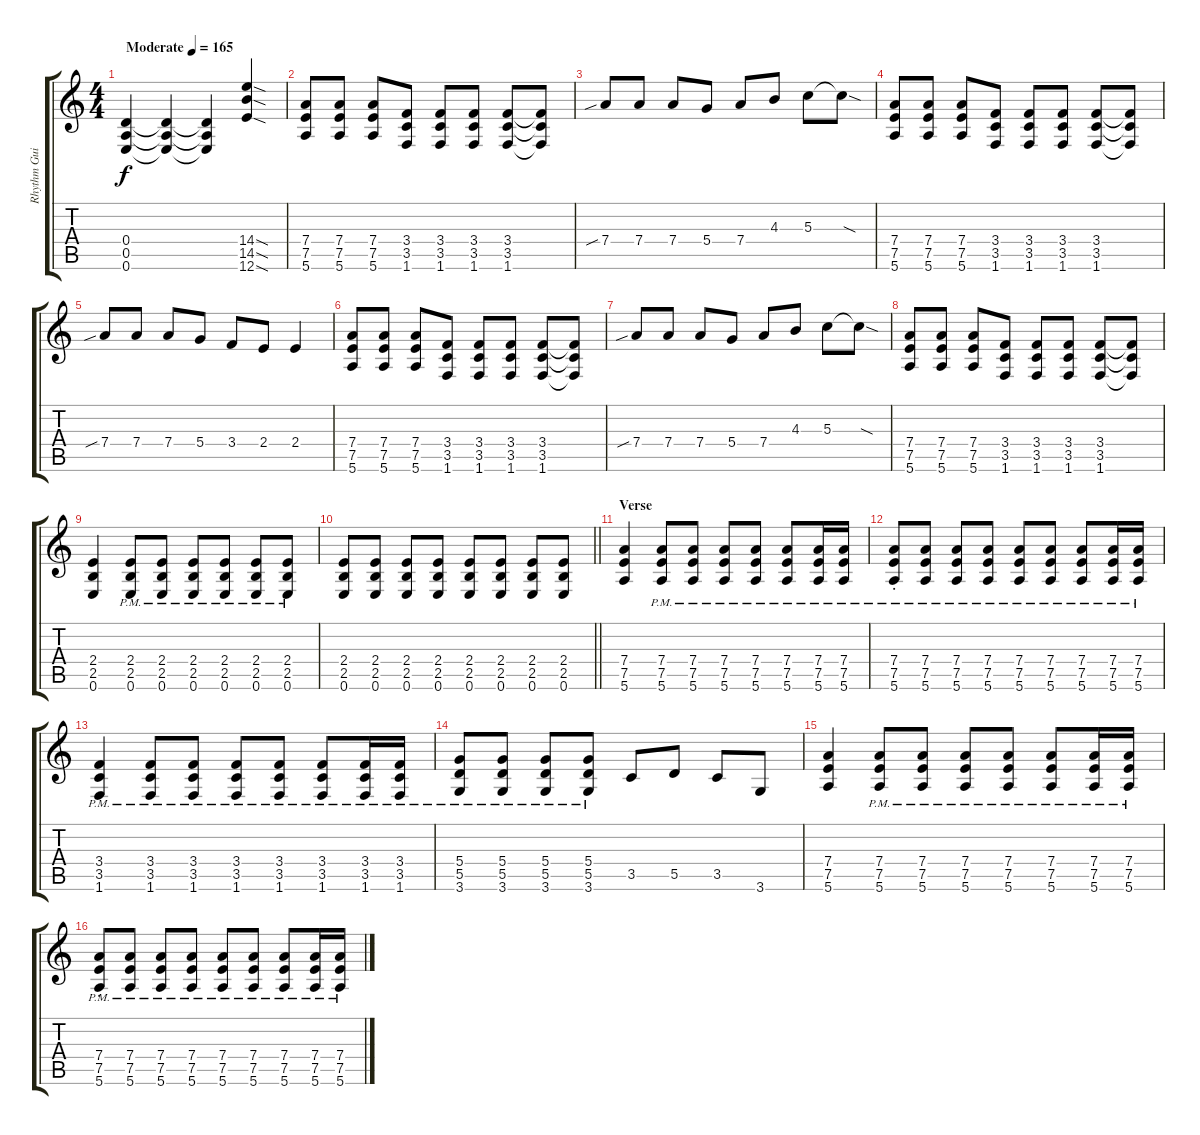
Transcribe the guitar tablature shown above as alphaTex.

\track ("Rhythm Guitar" "Rhythm Gui") {instrument distortionguitar}
\staff {score tabs}
\tuning (E4 B3 G3 D3 A2 E2) {hide}
\ts (4 4)
\tempo (165 "Moderate")
\clef g2
\ks c
(0.4 0.5 0.6).4{dy f instrument distortionguitar} (0.4{t} 0.5{t} 0.6{t}).4 (0.4{t} 0.5{t} 0.6{t}).4 (14.4{sod} 14.5{sod} 12.6{sod}).4 |
(7.4 7.5 5.6).8 (7.4 7.5 5.6).8 (7.4 7.5 5.6).8 (3.4 3.5 1.6).8 (3.4 3.5 1.6).8 (3.4 3.5 1.6).8 (3.4 3.5 1.6).8 (3.4{t} 3.5{t} 1.6{t}).8 |
7.4{sib}.8 7.4.8 7.4.8 5.4.8 7.4.8 4.3.8 5.3.8 5.3{sod t}.8 |
(7.4 7.5 5.6).8 (7.4 7.5 5.6).8 (7.4 7.5 5.6).8 (3.4 3.5 1.6).8 (3.4 3.5 1.6).8 (3.4 3.5 1.6).8 (3.4 3.5 1.6).8 (3.4{t} 3.5{t} 1.6{t}).8 |
7.4{sib}.8 7.4.8 7.4.8 5.4.8 3.4.8 2.4.8 2.4.4 |
(7.4 7.5 5.6).8 (7.4 7.5 5.6).8 (7.4 7.5 5.6).8 (3.4 3.5 1.6).8 (3.4 3.5 1.6).8 (3.4 3.5 1.6).8 (3.4 3.5 1.6).8 (3.4{t} 3.5{t} 1.6{t}).8 |
7.4{sib}.8 7.4.8 7.4.8 5.4.8 7.4.8 4.3.8 5.3.8 5.3{sod t}.8 |
(7.4 7.5 5.6).8 (7.4 7.5 5.6).8 (7.4 7.5 5.6).8 (3.4 3.5 1.6).8 (3.4 3.5 1.6).8 (3.4 3.5 1.6).8 (3.4 3.5 1.6).8 (3.4{t} 3.5{t} 1.6{t}).8 |
(2.4 2.5 0.6).4 (2.4{pm} 2.5{pm} 0.6{pm}).8 (2.4{pm} 2.5{pm} 0.6{pm}).8 (2.4{pm} 2.5{pm} 0.6{pm}).8 (2.4{pm} 2.5{pm} 0.6{pm}).8 (2.4 2.5 0.6{pm}).8 (2.4 2.5 0.6{pm}).8 |
\barLineRight lightlight
(2.4 2.5 0.6).8 (2.4 2.5 0.6).8 (2.4 2.5 0.6).8 (2.4 2.5 0.6).8 (2.4 2.5 0.6).8 (2.4 2.5 0.6).8 (2.4 2.5 0.6).8 (2.4 2.5 0.6).8 |
\section ("" "Verse")
(7.4 7.5 5.6).4 (7.4{pm} 7.5{pm} 5.6{pm}).8 (7.4{pm} 7.5{pm} 5.6{pm}).8 (7.4{pm} 7.5{pm} 5.6{pm}).8 (7.4{pm} 7.5{pm} 5.6{pm}).8 (7.4{pm} 7.5{pm} 5.6{pm}).8 (7.4{pm} 7.5{pm} 5.6{pm}).16 (7.4{pm} 7.5 5.6).16 |
(7.4{pm st} 7.5{pm} 5.6{pm}).8 (7.4{pm} 7.5{pm} 5.6{pm}).8 (7.4{pm} 7.5{pm} 5.6{pm}).8 (7.4{pm} 7.5{pm} 5.6{pm}).8 (7.4{pm} 7.5{pm} 5.6{pm}).8 (7.4{pm} 7.5{pm} 5.6{pm}).8 (7.4{pm} 7.5{pm} 5.6{pm}).8 (7.4{pm} 7.5{pm} 5.6{pm}).16 (7.4 7.5 5.6{pm}).16 |
(3.4{pm} 3.5{pm} 1.6{pm}).4 (3.4{pm} 3.5{pm} 1.6{pm}).8 (3.4{pm} 3.5{pm} 1.6{pm}).8 (3.4{pm} 3.5{pm} 1.6{pm}).8 (3.4{pm} 3.5{pm} 1.6{pm}).8 (3.4{pm} 3.5{pm} 1.6{pm}).8 (3.4{pm} 3.5{pm} 1.6{pm}).16 (3.4{pm} 3.5{pm} 1.6{pm}).16 |
(5.4{pm} 5.5{pm} 3.6{pm}).8 (5.4{pm} 5.5{pm} 3.6{pm}).8 (5.4{pm} 5.5{pm} 3.6{pm}).8 (5.4{pm} 5.5{pm} 3.6{pm}).8 3.5.8 5.5.8 3.5.8 3.6.8 |
(7.4 7.5 5.6).4 (7.4{pm} 7.5{pm} 5.6{pm}).8 (7.4{pm} 7.5{pm} 5.6{pm}).8 (7.4{pm} 7.5{pm} 5.6{pm}).8 (7.4{pm} 7.5{pm} 5.6{pm}).8 (7.4{pm} 7.5{pm} 5.6{pm}).8 (7.4{pm} 7.5{pm} 5.6{pm}).16 (7.4{pm} 7.5 5.6).16 |
(7.4{pm st} 7.5{pm} 5.6{pm}).8 (7.4{pm} 7.5{pm} 5.6{pm}).8 (7.4{pm} 7.5{pm} 5.6{pm}).8 (7.4{pm} 7.5{pm} 5.6{pm}).8 (7.4{pm} 7.5{pm} 5.6{pm}).8 (7.4{pm} 7.5{pm} 5.6{pm}).8 (7.4{pm} 7.5{pm} 5.6{pm}).8 (7.4{pm} 7.5{pm} 5.6{pm}).16 (7.4 7.5 5.6{pm}).16
